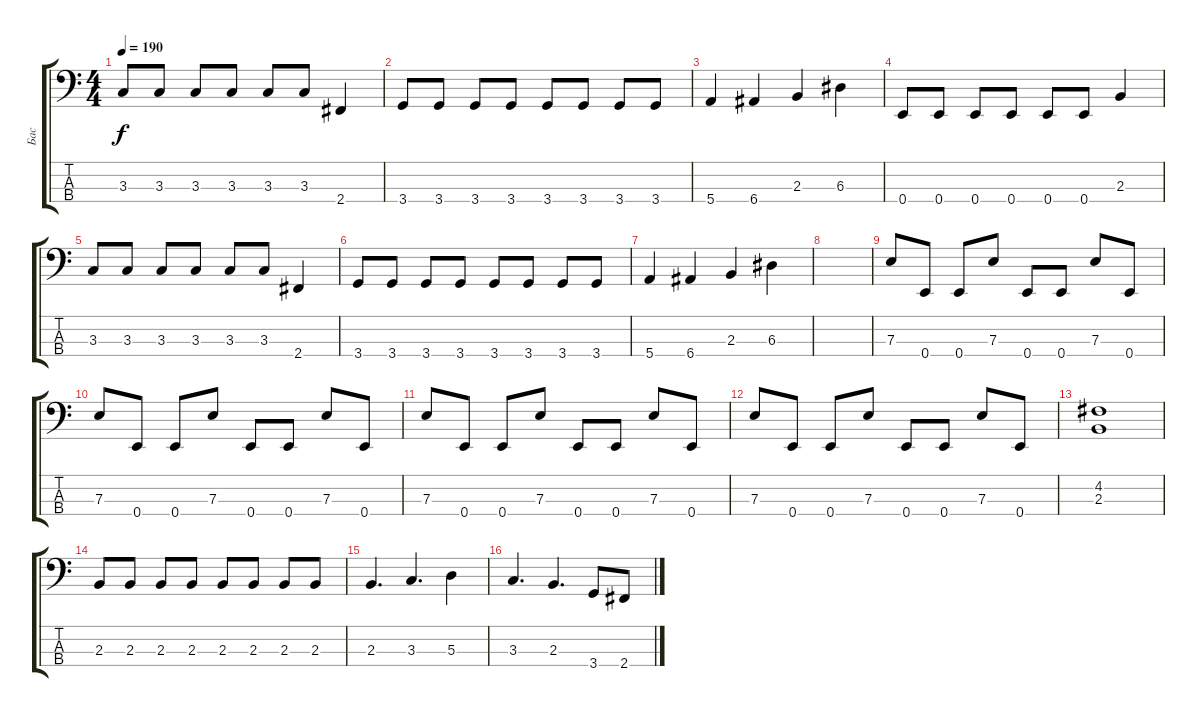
\track ("Бас" "Бас") {instrument electricbassfinger}
\staff {score tabs}
\tuning (G2 D2 A1 E1) {hide}
\ts (4 4)
\tempo 190
\clef f4
\ks c
3.3.8{dy f} 3.3.8 3.3.8 3.3.8 3.3.8 3.3.8 2.4.4 |
3.4.8 3.4.8 3.4.8 3.4.8 3.4.8 3.4.8 3.4.8 3.4.8 |
5.4.4 6.4.4 2.3.4 6.3.4 |
0.4.8 0.4.8 0.4.8 0.4.8 0.4.8 0.4.8 2.3.4 |
3.3.8 3.3.8 3.3.8 3.3.8 3.3.8 3.3.8 2.4.4 |
3.4.8 3.4.8 3.4.8 3.4.8 3.4.8 3.4.8 3.4.8 3.4.8 |
5.4.4 6.4.4 2.3.4 6.3.4 |
|
7.3.8 0.4.8 0.4.8 7.3.8 0.4.8 0.4.8 7.3.8 0.4.8 |
7.3.8 0.4.8 0.4.8 7.3.8 0.4.8 0.4.8 7.3.8 0.4.8 |
7.3.8 0.4.8 0.4.8 7.3.8 0.4.8 0.4.8 7.3.8 0.4.8 |
7.3.8 0.4.8 0.4.8 7.3.8 0.4.8 0.4.8 7.3.8 0.4.8 |
(4.2 2.3).1 |
2.3.8 2.3.8 2.3.8 2.3.8 2.3.8 2.3.8 2.3.8 2.3.8 |
2.3.4{d} 3.3.4{d} 5.3.4 |
3.3.4{d} 2.3.4{d} 3.4.8 2.4.8
